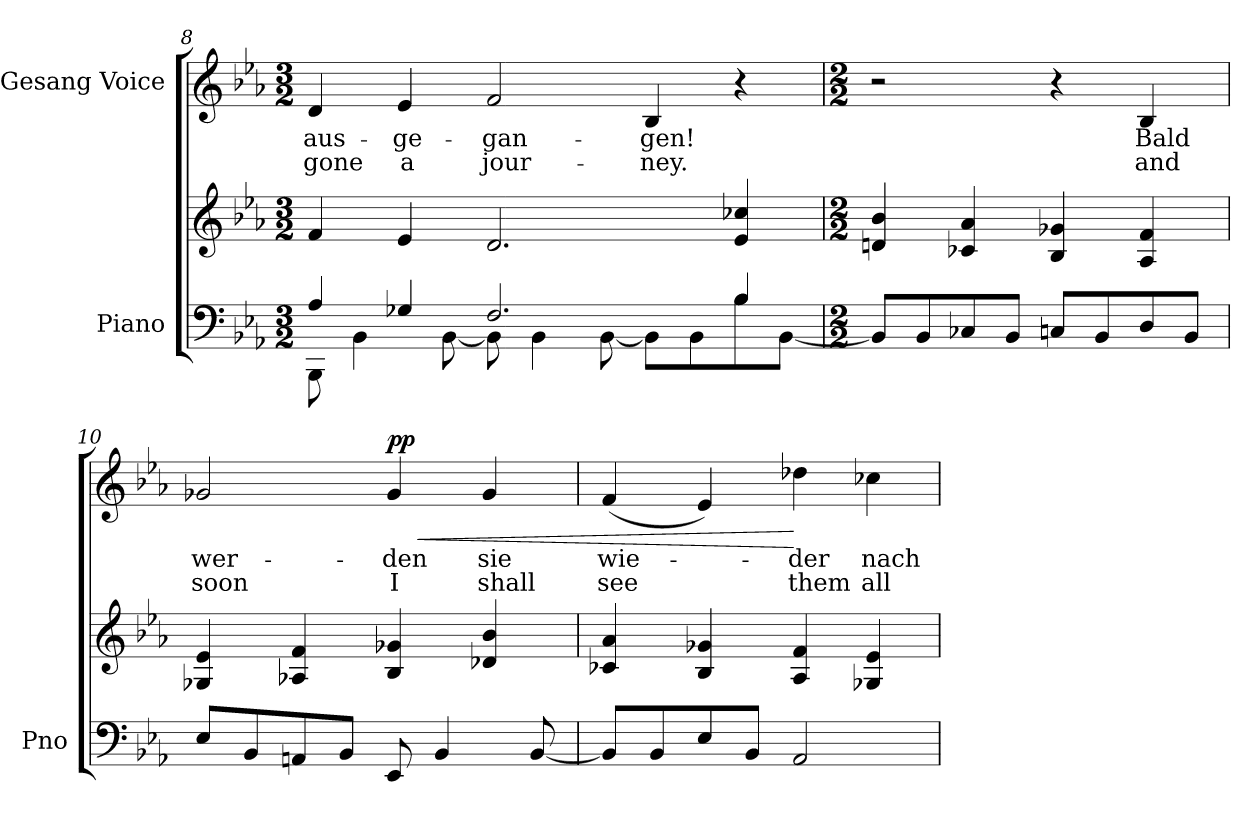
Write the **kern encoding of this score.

**kern	**kern	**kern	**text	**text	**dynam
*part2	*part2	*part1	*part1	*part1	*part1
*staff3	*staff2	*staff1	*staff1	*staff1	*staff1
*I"Piano	*	*I"Gesang Voice	*	*	*
*I'Pno	*	*	*	*	*
!!LO:LB:g=z
*clefF4	*clefG2	*clefG2	*	*	*
*k[b-e-a-]	*k[b-e-a-]	*k[b-e-a-]	*	*	*
*M3/2	*M3/2	*M3/2	*	*	*
=8	=8	=8	=8	=8	=8
*^	*	*	*	*	*
!	!	!	!	!LO:LY:b	!LO:LY:b	!
4A-/	8BBB-\	4f/	4d/	aus-	gone	.
.	4BB-\	.	.	.	.	.
!	!	!	!	!LO:LY:b	!LO:LY:b	!
4G-X/	.	4e-/	4e-/	-ge-	a	.
.	[8BB-\	.	.	.	.	.
!	!	!	!	!LO:LY:b	!LO:LY:b	!
2.F/	8BB-\]	2.d/	2f/	-gan-	jour-	.
.	4BB-\	.	.	.	.	.
.	[8BB-\	.	.	.	.	.
!	!	!	!	!LO:LY:b	!LO:LY:b	!
.	8BB-\L]	.	4B-/	-gen!	-ney.	.
.	8BB-\	.	.	.	.	.
4B-/	8B-\	4e-/ 4cc-X/	4r	.	.	.
.	[8BB-\J	.	.	.	.	.
*v	*v	*	*	*	*	*
=9	=9	=9	=9	=9	=9
*M2/2	*M2/2	*M2/2	*	*	*
8BB-/L]	4dn/ 4b-/	2r	.	.	.
8BB-/	.	.	.	.	.
8C-X/	4c-X/ 4a-/	.	.	.	.
8BB-/J	.	.	.	.	.
8Cn/L	4B-/ 4g-X/	4r	.	.	.
8BB-/	.	.	.	.	.
!	!	!	!LO:LY:b	!LO:LY:b	!
8D/	4A-/ 4f/	4B-/	Bald	and	.
8BB-/J	.	.	.	.	.
=10	=10	=10	=10	=10	=10
!	!	!	!LO:LY:b	!LO:LY:b	!
8E-/L	4G-X/ 4e-/	2g-X/	wer-	soon	.
8BB-/	.	.	.	.	.
8AAn/	4A-X/ 4f/	.	.	.	.
8BB-/J	.	.	.	.	.
!	!	!	!LO:LY:b	!LO:LY:b	!LO:HP:b
!	!	!	!	!	!LO:DY:n=1:a
8EE-/	4B-/ 4g-X/	4g-/	-den	I	< pp
4BB-/	.	.	.	.	.
!	!	!	!LO:LY:b	!LO:LY:b	!
.	4d-X/ 4b-/	4g-/	sie	shall	.
[8BB-/	.	.	.	.	.
=11	=11	=11	=11	=11	=11
!	!	!	!LO:LY:b	!LO:LY:b	!
8BB-/L]	4c-X/ 4a-/	(<4f/	wie-	see	.
8BB-/	.	.	.	.	.
8E-/	4B-/ 4g-X/	4e-/)	.	.	.
8BB-/J	.	.	.	.	.
!	!	!	!LO:LY:b	!LO:LY:b	!
2AA-/	4A-/ 4f/	4dd-X\	-der	them	[
!	!	!	!LO:LY:b	!LO:LY:b	!
.	4G-X/ 4e-/	4cc-X\	nach	all	.
=	=	=	=	=	=
*-	*-	*-	*-	*-	*-
